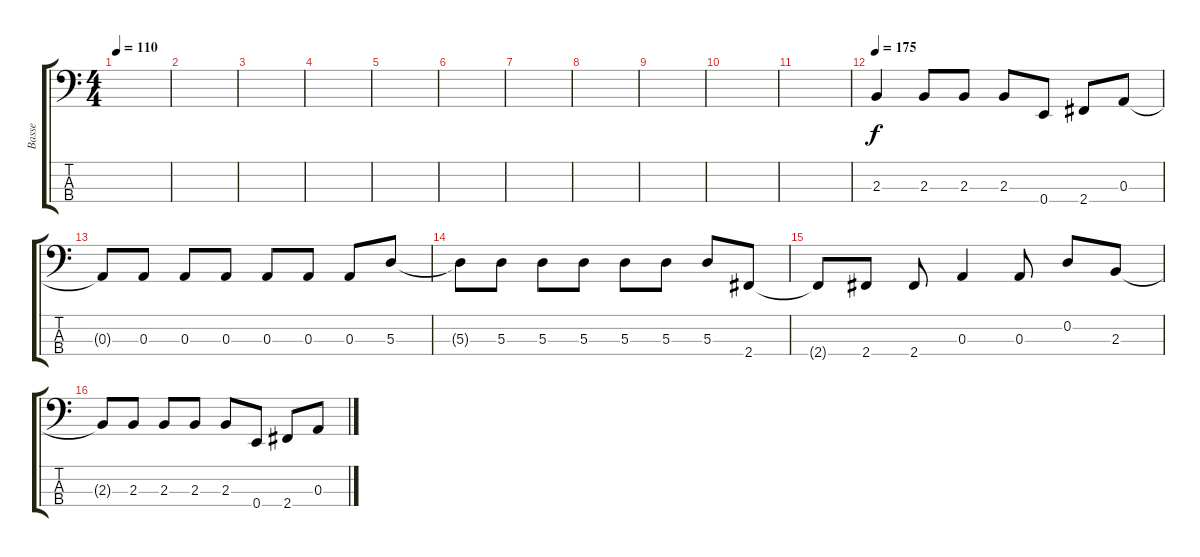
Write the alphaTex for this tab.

\track ("Basse" "Basse") {instrument electricbassfinger}
\staff {score tabs}
\tuning (G2 D2 A1 E1) {hide}
\ts (4 4)
\tempo 110
\clef f4
\ks c
|
|
|
|
|
|
|
|
|
|
|
\tempo 175
2.3.4 2.3.8 2.3.8 2.3.8 0.4.8 2.4.8 0.3.8 |
0.3{t}.8 0.3.8 0.3.8 0.3.8 0.3.8 0.3.8 0.3.8 5.3.8 |
5.3{t}.8 5.3.8 5.3.8 5.3.8 5.3.8 5.3.8 5.3.8 2.4.8 |
2.4{t}.8 2.4.8 2.4.8 0.3.4 0.3.8 0.2.8 2.3.8 |
2.3{t}.8 2.3.8 2.3.8 2.3.8 2.3.8 0.4.8 2.4.8 0.3.8
